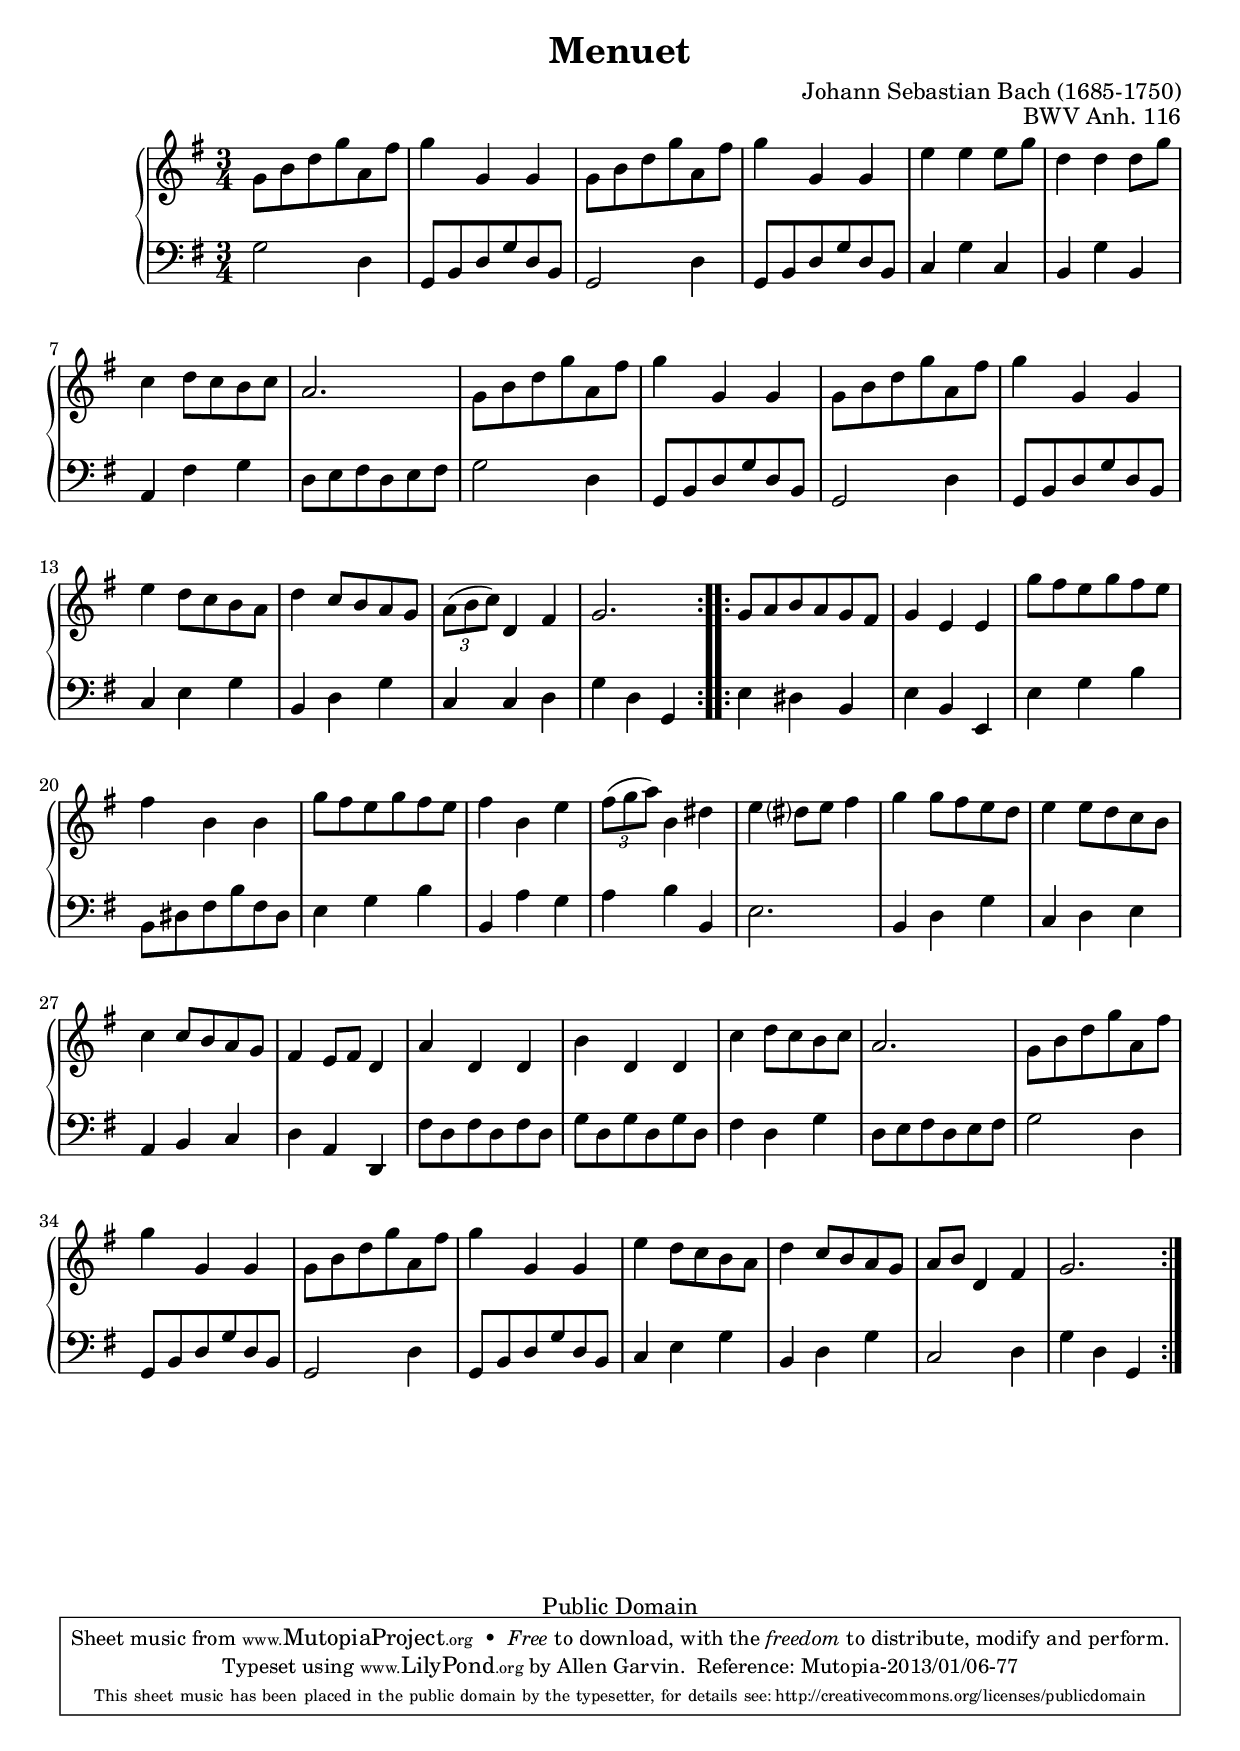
\header {
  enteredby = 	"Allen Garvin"
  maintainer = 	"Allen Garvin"
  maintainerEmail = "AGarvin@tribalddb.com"
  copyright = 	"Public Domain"
  filename = 	"anna-magdalena-07.ly"
  title = 	"Menuet"
  opus = 	"BWV Anh. 116"
  composer =	"Johann Sebastian Bach (1685-1750)"
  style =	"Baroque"
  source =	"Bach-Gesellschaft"

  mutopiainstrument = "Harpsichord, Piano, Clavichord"
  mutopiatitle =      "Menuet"
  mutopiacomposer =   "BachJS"
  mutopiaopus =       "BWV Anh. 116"

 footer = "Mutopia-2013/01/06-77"
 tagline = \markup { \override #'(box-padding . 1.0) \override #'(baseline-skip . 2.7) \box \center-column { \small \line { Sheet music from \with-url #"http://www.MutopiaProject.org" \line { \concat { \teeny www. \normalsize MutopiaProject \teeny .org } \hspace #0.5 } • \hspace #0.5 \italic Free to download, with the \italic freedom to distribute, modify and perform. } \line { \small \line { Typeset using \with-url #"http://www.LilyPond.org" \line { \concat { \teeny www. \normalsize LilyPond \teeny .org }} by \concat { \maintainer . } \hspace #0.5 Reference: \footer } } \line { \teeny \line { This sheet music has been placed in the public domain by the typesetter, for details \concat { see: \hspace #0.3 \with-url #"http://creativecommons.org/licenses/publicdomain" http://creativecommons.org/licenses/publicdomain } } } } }
}

\version "2.16.1"

voiceone =  \relative c'' { 
  \key g \major
  \time 3/4
  \clef "treble"

  \repeat "volta" 2 {
     g8[ b d g a, fis'] |
    g4 g, g |
     g8[ b d g a, fis'] |
    g4 g, g |
    e' e  e8[ g] |
    d4 d  d8[ g] |
    c,4  d8[ c b c] |
    a2. |
     g8[ b d g a, fis'] |
    g4 g, g |
     g8[ b d g a, fis'] |
    g4 g, g |
    e'  d8[ c b a] |
    d4  c8[ b a g] |
    \times 2/3 {  a[( b  c)] } d,4 fis |
    g2. |
  }
  \repeat "volta" 2 {
     g8[ a b a g fis] |
    g4 e e |
     g'8[ fis e g fis e] |
    fis4 b, b |
     g'8[ fis e g fis e] |
    fis4 b, e |
    \times 2/3 {  fis8[( g  a)] } b,4 dis |
    e  dis?8[ e] fis4 |
    g  g8[ fis e d] |
    e4  e8[ d c b] |
    c4  c8[ b a g] |
    fis4  e8[ fis] d4 |
    a' d, d |
    b' d, d |
    c'  d8[ c b c] |
    a2. |
     g8[ b d g a, fis'] |
    g4 g, g |
     g8[ b d g a, fis'] |
    g4 g, g |
    e'  d8[ c b a] |
    d4  c8[ b a g] |
     a[ b] d,4 fis |
    g2.
  }
}

voicetwo =  \relative c' {
  \clef "bass"
  \time 3/4
  \key g \major

  \repeat "volta" 2 {
    g2 d4 |
     g,8[ b d g d b] |
    g2 d'4 |
     g,8[ b d g d b] |
    c4 g' c, |
    b g' b, |
    a fis' g |
     d8[ e fis d e fis] |
    g2 d4 |
     g,8[ b d g d b] |
    g2 d'4 |
     g,8[ b d g d b] |
    c4 e g |
    b, d g |
    c, c d |
    g d g, |
  }
  \repeat "volta" 2 {
    e'4 dis b |
    e b e, |
    e' g b |
     b,8[ dis fis b fis dis] |
    e4 g b |
    b, a' g |
    a b b, |
    e2. |
    b4 d g |
    c, d e |
    a, b c |
    d a d, |
     fis'8[ d fis d fis d] |
     g[ d g d g d] |
    fis4 d g |
     d8[ e fis d e fis] |
    g2 d4 |
     g,8[ b d g d b] |
    g2 d'4 |
     g,8[ b d g d b] |
    c4 e g |
    b, d g |
    c,2 d4 |
    g d g, |
  }
}

\score {
   \context GrandStaff << 
    \context Staff = "one" <<
      \voiceone
    >>
    \context Staff = "two" <<
      \voicetwo
    >>
  >>

  \layout{}
  
  \midi {
    \tempo 4 = 125
    }
}
